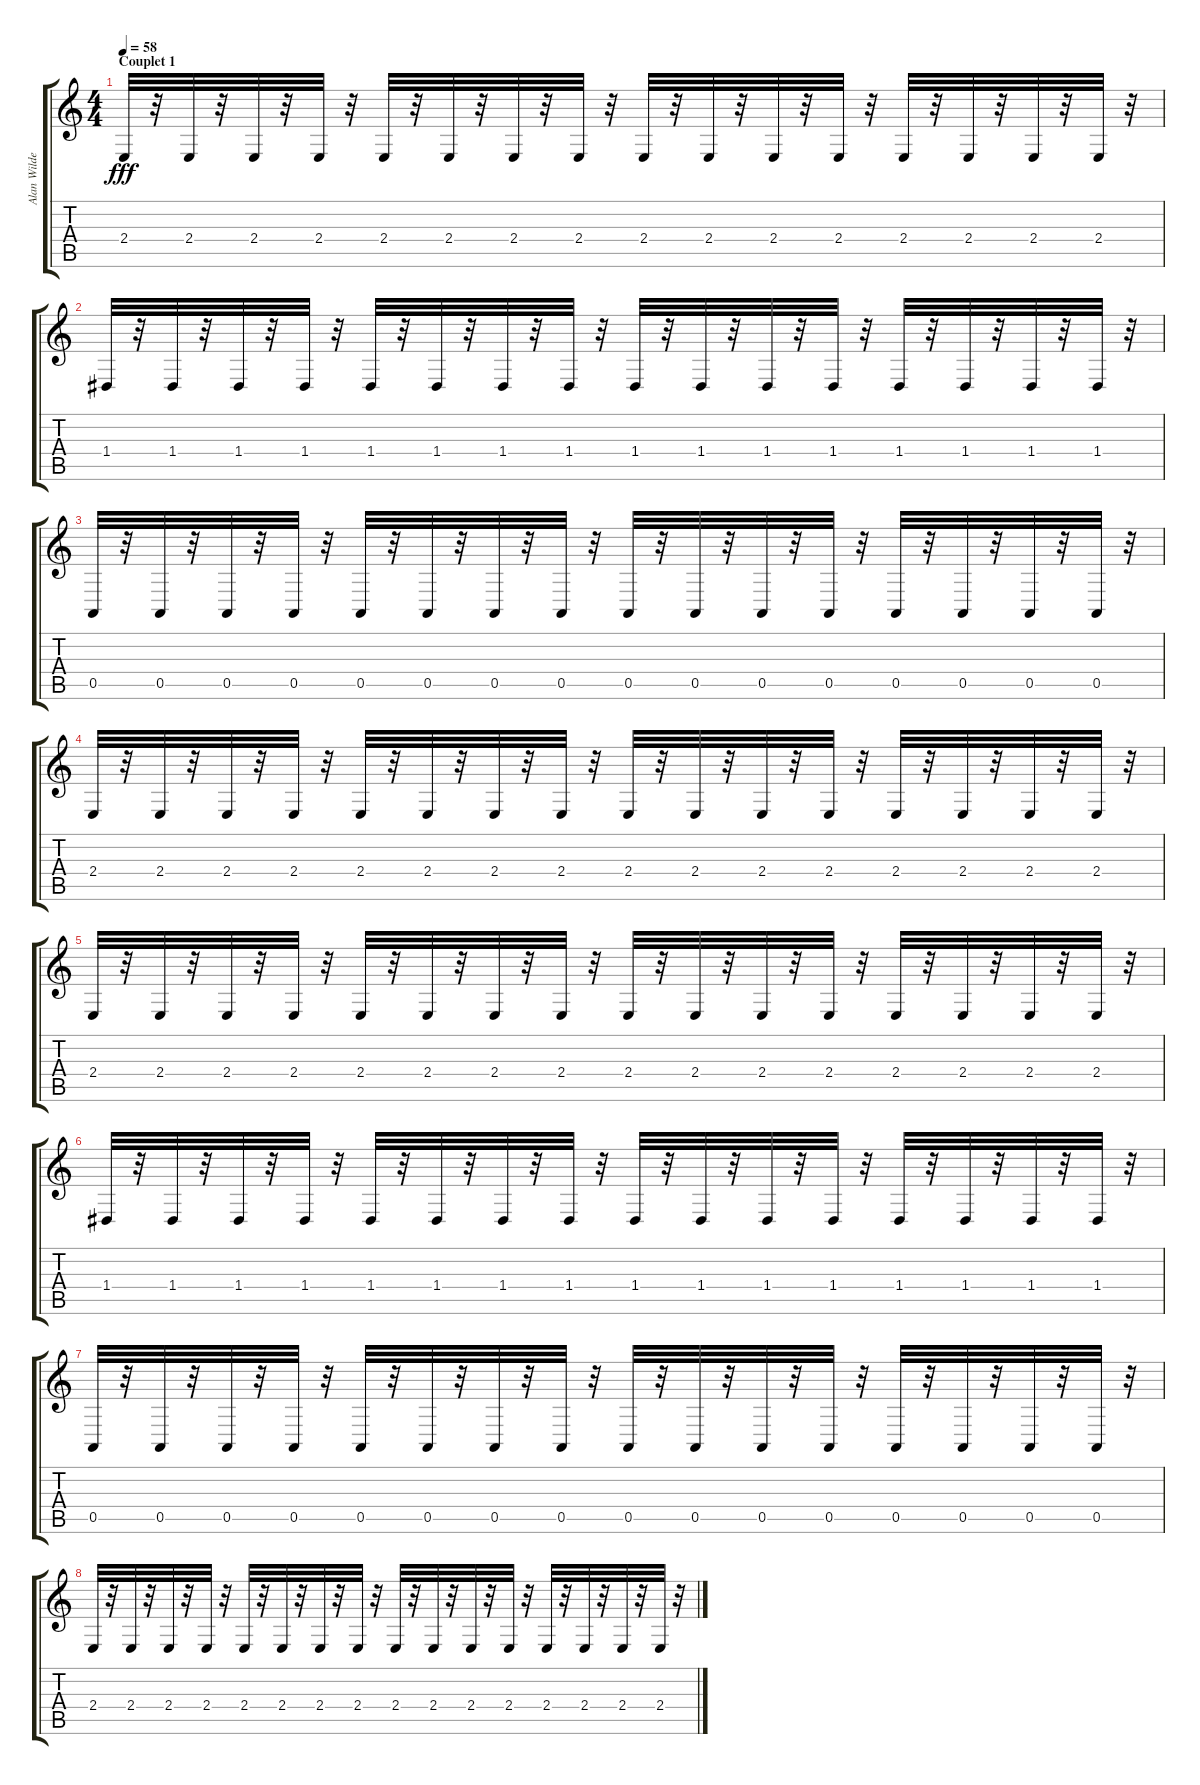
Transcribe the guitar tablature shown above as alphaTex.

\track ("Alan Wilder" "Alan Wilde") {instrument pad6metallic}
\staff {score tabs}
\tuning (E4 B3 G3 D3 A2 E2) {hide}
\ts (4 4)
\section ("" "Couplet 1")
\tempo 58
\clef g2
\ks c
2.4.32{dy fff} r.32 2.4.32 r.32 2.4.32 r.32 2.4.32 r.32 2.4.32 r.32 2.4.32 r.32 2.4.32 r.32 2.4.32 r.32 2.4.32 r.32 2.4.32 r.32 2.4.32 r.32 2.4.32 r.32 2.4.32 r.32 2.4.32 r.32 2.4.32 r.32 2.4.32 r.32 |
1.4.32 r.32 1.4.32 r.32 1.4.32 r.32 1.4.32 r.32 1.4.32 r.32 1.4.32 r.32 1.4.32 r.32 1.4.32 r.32 1.4.32 r.32 1.4.32 r.32 1.4.32 r.32 1.4.32 r.32 1.4.32 r.32 1.4.32 r.32 1.4.32 r.32 1.4.32 r.32 |
0.5.32 r.32 0.5.32 r.32 0.5.32 r.32 0.5.32 r.32 0.5.32 r.32 0.5.32 r.32 0.5.32 r.32 0.5.32 r.32 0.5.32 r.32 0.5.32 r.32 0.5.32 r.32 0.5.32 r.32 0.5.32 r.32 0.5.32 r.32 0.5.32 r.32 0.5.32 r.32 |
2.4.32 r.32 2.4.32 r.32 2.4.32 r.32 2.4.32 r.32 2.4.32 r.32 2.4.32 r.32 2.4.32 r.32 2.4.32 r.32 2.4.32 r.32 2.4.32 r.32 2.4.32 r.32 2.4.32 r.32 2.4.32 r.32 2.4.32 r.32 2.4.32 r.32 2.4.32 r.32 |
2.4.32 r.32 2.4.32 r.32 2.4.32 r.32 2.4.32 r.32 2.4.32 r.32 2.4.32 r.32 2.4.32 r.32 2.4.32 r.32 2.4.32 r.32 2.4.32 r.32 2.4.32 r.32 2.4.32 r.32 2.4.32 r.32 2.4.32 r.32 2.4.32 r.32 2.4.32 r.32 |
1.4.32 r.32 1.4.32 r.32 1.4.32 r.32 1.4.32 r.32 1.4.32 r.32 1.4.32 r.32 1.4.32 r.32 1.4.32 r.32 1.4.32 r.32 1.4.32 r.32 1.4.32 r.32 1.4.32 r.32 1.4.32 r.32 1.4.32 r.32 1.4.32 r.32 1.4.32 r.32 |
0.5.32 r.32 0.5.32 r.32 0.5.32 r.32 0.5.32 r.32 0.5.32 r.32 0.5.32 r.32 0.5.32 r.32 0.5.32 r.32 0.5.32 r.32 0.5.32 r.32 0.5.32 r.32 0.5.32 r.32 0.5.32 r.32 0.5.32 r.32 0.5.32 r.32 0.5.32 r.32 |
2.4.32 r.32 2.4.32 r.32 2.4.32 r.32 2.4.32 r.32 2.4.32 r.32 2.4.32 r.32 2.4.32 r.32 2.4.32 r.32 2.4.32 r.32 2.4.32 r.32 2.4.32 r.32 2.4.32 r.32 2.4.32 r.32 2.4.32 r.32 2.4.32 r.32 2.4.32 r.32
